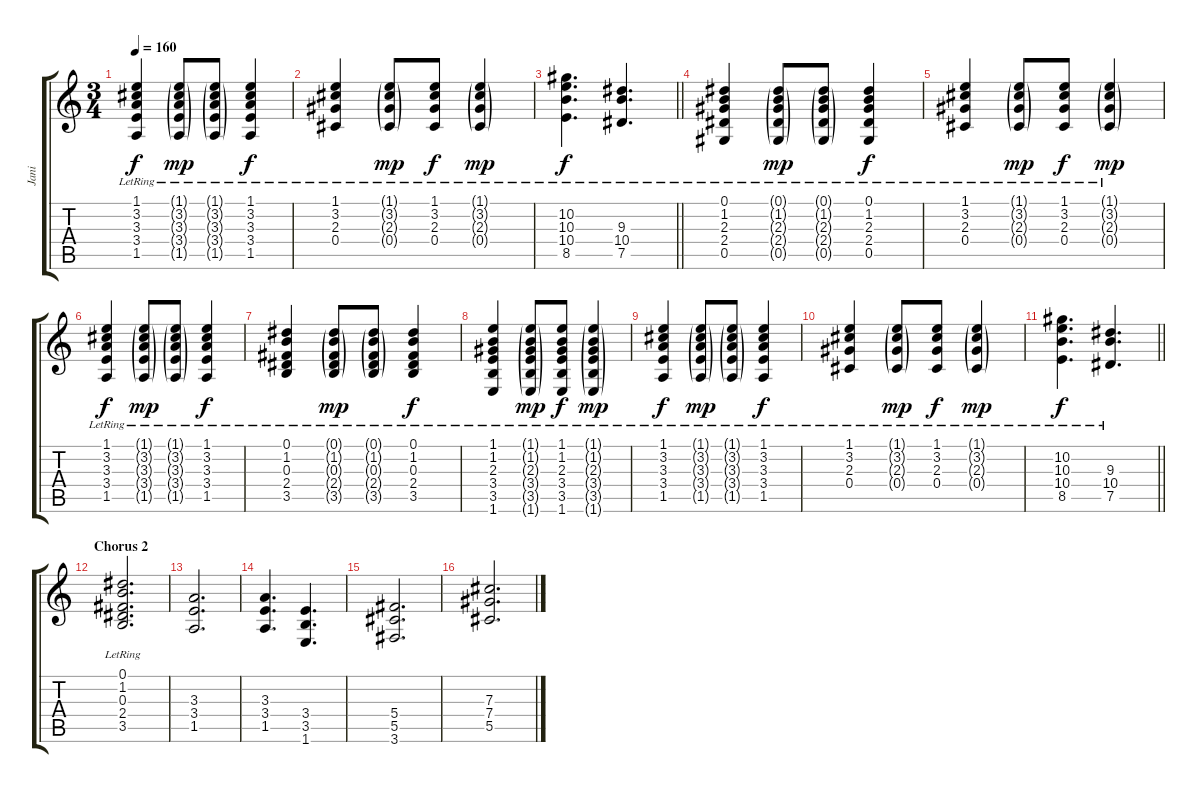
\track ("Jani" "Jani") {instrument acousticguitarsteel}
\staff {score tabs}
\tuning (Eb4 Bb3 Gb3 Db3 Ab2 Eb2) {hide}
\ts (3 4)
\tempo 160
\clef g2
\ks c
(1.1{lr} 3.2{lr} 3.3{lr} 3.4{lr} 1.5{lr}).4{dy f} (1.1{g lr} 3.2{g lr} 3.3{g lr} 3.4{g lr} 1.5{g lr}).8{dy mp} (1.1{g lr} 3.2{g lr} 3.3{g lr} 3.4{g lr} 1.5{g lr}).8 (1.1{lr} 3.2{lr} 3.3{lr} 3.4{lr} 1.5{lr}).4{dy f} |
(1.1{lr} 3.2{lr} 2.3{lr} 0.4{lr}).4 (1.1{g lr} 3.2{g lr} 2.3{g lr} 0.4{g lr}).8{dy mp} (1.1{lr} 3.2{lr} 2.3{lr} 0.4{lr}).8{dy f} (1.1{g lr} 3.2{g lr} 2.3{g lr} 0.4{g lr}).4{dy mp} |
\barLineRight lightlight
(10.2{lr} 10.3{lr} 10.4{lr} 8.5{lr}).4{d dy f} (9.3{lr} 10.4{lr} 7.5{lr}).4{d} |
(0.1{lr} 1.2{lr} 2.3{lr} 2.4{lr} 0.5{lr}).4 (0.1{g lr} 1.2{g lr} 2.3{g lr} 2.4{g lr} 0.5{g lr}).8{dy mp} (0.1{g lr} 1.2{g lr} 2.3{g lr} 2.4{g lr} 0.5{g lr}).8 (0.1{lr} 1.2{lr} 2.3{lr} 2.4{lr} 0.5{lr}).4{dy f} |
(1.1{lr} 3.2{lr} 2.3{lr} 0.4{lr}).4 (1.1{g lr} 3.2{g lr} 2.3{g lr} 0.4{g lr}).8{dy mp} (1.1{lr} 3.2{lr} 2.3{lr} 0.4{lr}).8{dy f} (1.1{g lr} 3.2{g lr} 2.3{g lr} 0.4{g lr}).4{dy mp} |
(1.1{lr} 3.2{lr} 3.3{lr} 3.4{lr} 1.5{lr}).4{dy f} (1.1{g lr} 3.2{g lr} 3.3{g lr} 3.4{g lr} 1.5{g lr}).8{dy mp} (1.1{g lr} 3.2{g lr} 3.3{g lr} 3.4{g lr} 1.5{g lr}).8 (1.1{lr} 3.2{lr} 3.3{lr} 3.4{lr} 1.5{lr}).4{dy f} |
(0.1{lr} 1.2{lr} 0.3{lr} 2.4{lr} 3.5{lr}).4 (0.1{g lr} 1.2{g lr} 0.3{g lr} 2.4{g lr} 3.5{g lr}).8{dy mp} (0.1{g lr} 1.2{g lr} 0.3{g lr} 2.4{g lr} 3.5{g lr}).8 (0.1{lr} 1.2{lr} 0.3{lr} 2.4{lr} 3.5{lr}).4{dy f} |
(1.1{lr} 1.2{lr} 2.3{lr} 3.4{lr} 3.5{lr} 1.6{lr}).4 (1.1{g lr} 1.2{g lr} 2.3{g lr} 3.4{g lr} 3.5{g lr} 1.6{g lr}).8{dy mp} (1.1{lr} 1.2{lr} 2.3{lr} 3.4{lr} 3.5{lr} 1.6{lr}).8{dy f} (1.1{g lr} 1.2{g lr} 2.3{g lr} 3.4{g lr} 3.5{g lr} 1.6{g lr}).4{dy mp} |
(1.1{lr} 3.2{lr} 3.3{lr} 3.4{lr} 1.5{lr}).4{dy f} (1.1{g lr} 3.2{g lr} 3.3{g lr} 3.4{g lr} 1.5{g lr}).8{dy mp} (1.1{g lr} 3.2{g lr} 3.3{g lr} 3.4{g lr} 1.5{g lr}).8 (1.1{lr} 3.2{lr} 3.3{lr} 3.4{lr} 1.5{lr}).4{dy f} |
(1.1{lr} 3.2{lr} 2.3{lr} 0.4{lr}).4 (1.1{g lr} 3.2{g lr} 2.3{g lr} 0.4{g lr}).8{dy mp} (1.1{lr} 3.2{lr} 2.3{lr} 0.4{lr}).8{dy f} (1.1{g lr} 3.2{g lr} 2.3{g lr} 0.4{g lr}).4{dy mp} |
\barLineRight lightlight
(10.2{lr} 10.3{lr} 10.4{lr} 8.5{lr}).4{d dy f} (9.3{lr} 10.4{lr} 7.5{lr}).4{d} |
\section ("" "Chorus 2")
(0.1{lr} 1.2{lr} 0.3{lr} 2.4{lr} 3.5{lr}).2{d} |
(3.3 3.4 1.5).2{d volume 12 instrument overdrivenguitar} |
(3.3 3.4 1.5).4{d} (3.4 3.5 1.6).4{d} |
(5.4 5.5 3.6).2{d} |
(7.3 7.4 5.5).2{d}
